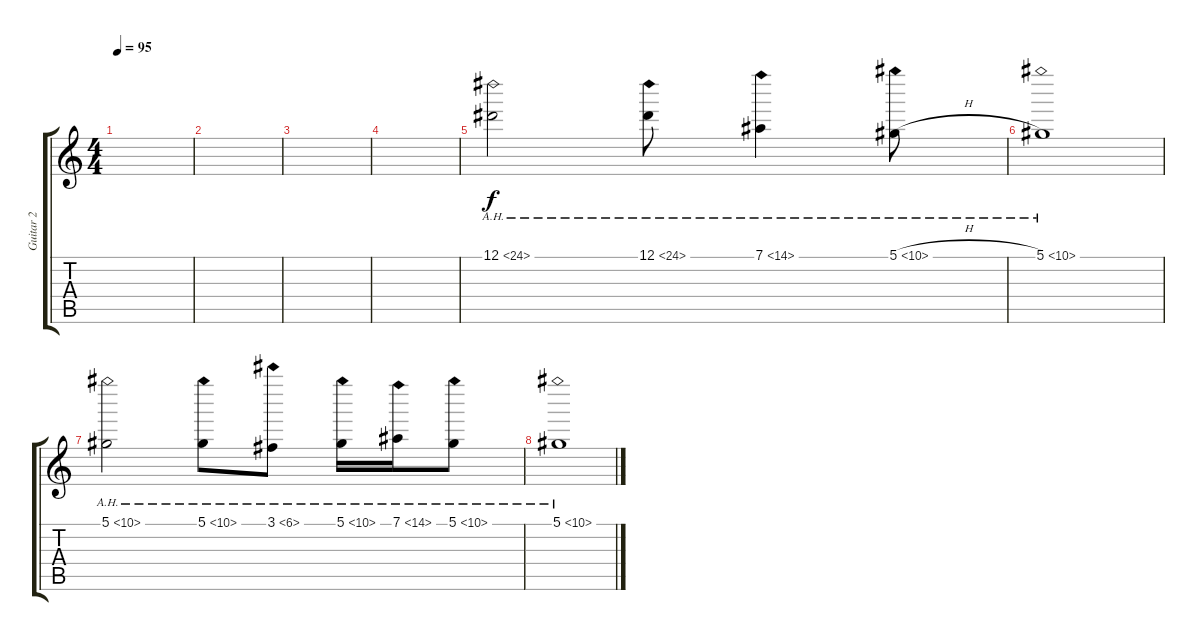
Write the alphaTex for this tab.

\track ("Guitar 2" "Guitar 2") {instrument overdrivenguitar}
\staff {score tabs}
\tuning (Eb4 Bb3 Gb3 Db3 Ab2 Db2) {hide}
\ts (4 4)
\tempo 95
\clef g2
\ks c
|
|
|
|
12.1{ah 12}.2 12.1{ah 12}.8 7.1{ah 7}.4 5.1{ah 5 h}.8 |
5.1{ah 5}.1 |
5.1{ah 5}.2 5.1{ah 5}.8 3.1{ah 3}.8 5.1{ah 5}.16 7.1{ah 7}.16 5.1{ah 5}.8 |
5.1{ah 5}.1
